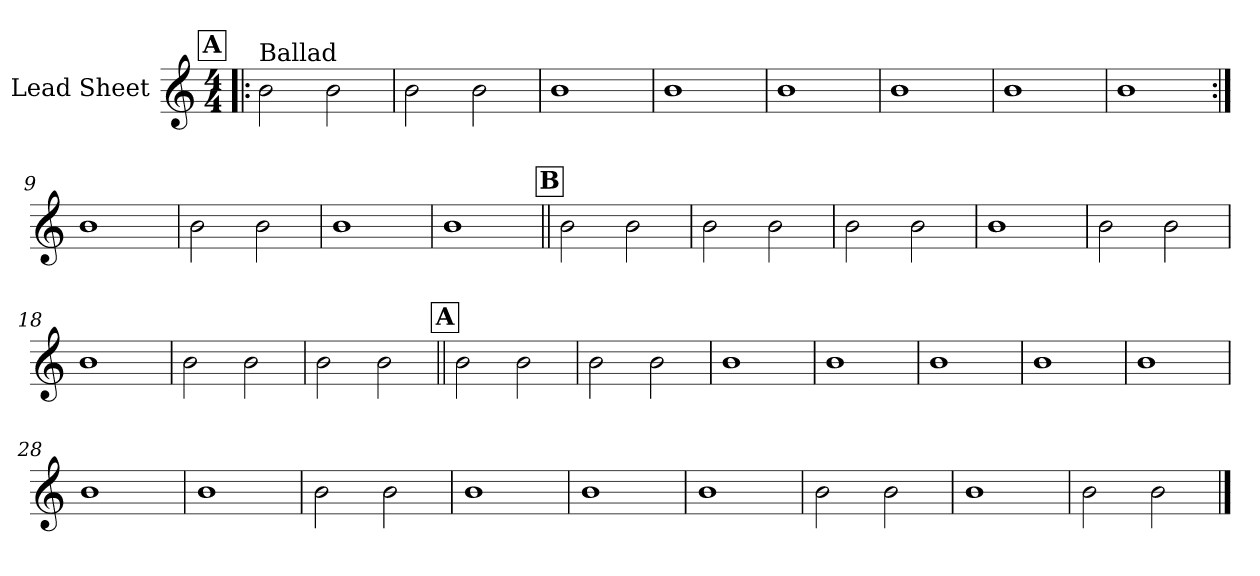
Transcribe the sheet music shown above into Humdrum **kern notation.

**kern
*part1
*staff1
*I"Lead Sheet
*clefG2
*k[]
*M4/4
!!LO:REH:place=s1:a:fs=14:t=A
=1!|:
!LO:TX:a:t=Ballad
2b\
2b\
=2
2b\
2b\
=3
1b
=4
1b
!!LO:LB:g=z
=5
1b
=6
1b
=7
1b
=8
1b
!!LO:LB:g=z
=9:|!
1b
=10
2b\
2b\
=11
1b
=12
1b
!!LO:LB:g=z
!!LO:REH:place=s1:a:fs=14:t=B
=13||
2b\
2b\
=14
2b\
2b\
=15
2b\
2b\
=16
1b
!!LO:LB:g=z
=17
2b\
2b\
=18
1b
=19
2b\
2b\
=20
2b\
2b\
!!LO:LB:g=z
!!LO:REH:place=s1:a:fs=14:t=A
=21||
2b\
2b\
=22
2b\
2b\
=23
1b
=24
1b
!!LO:LB:g=z
=25
1b
=26
1b
=27
1b
=28
1b
!!LO:LB:g=z
=29
1b
=30
2b\
2b\
=31
1b
=32
1b
!!LO:LB:g=z
=33
1b
=34
2b\
2b\
=35
1b
=36
2b\
2b\
==
*-
